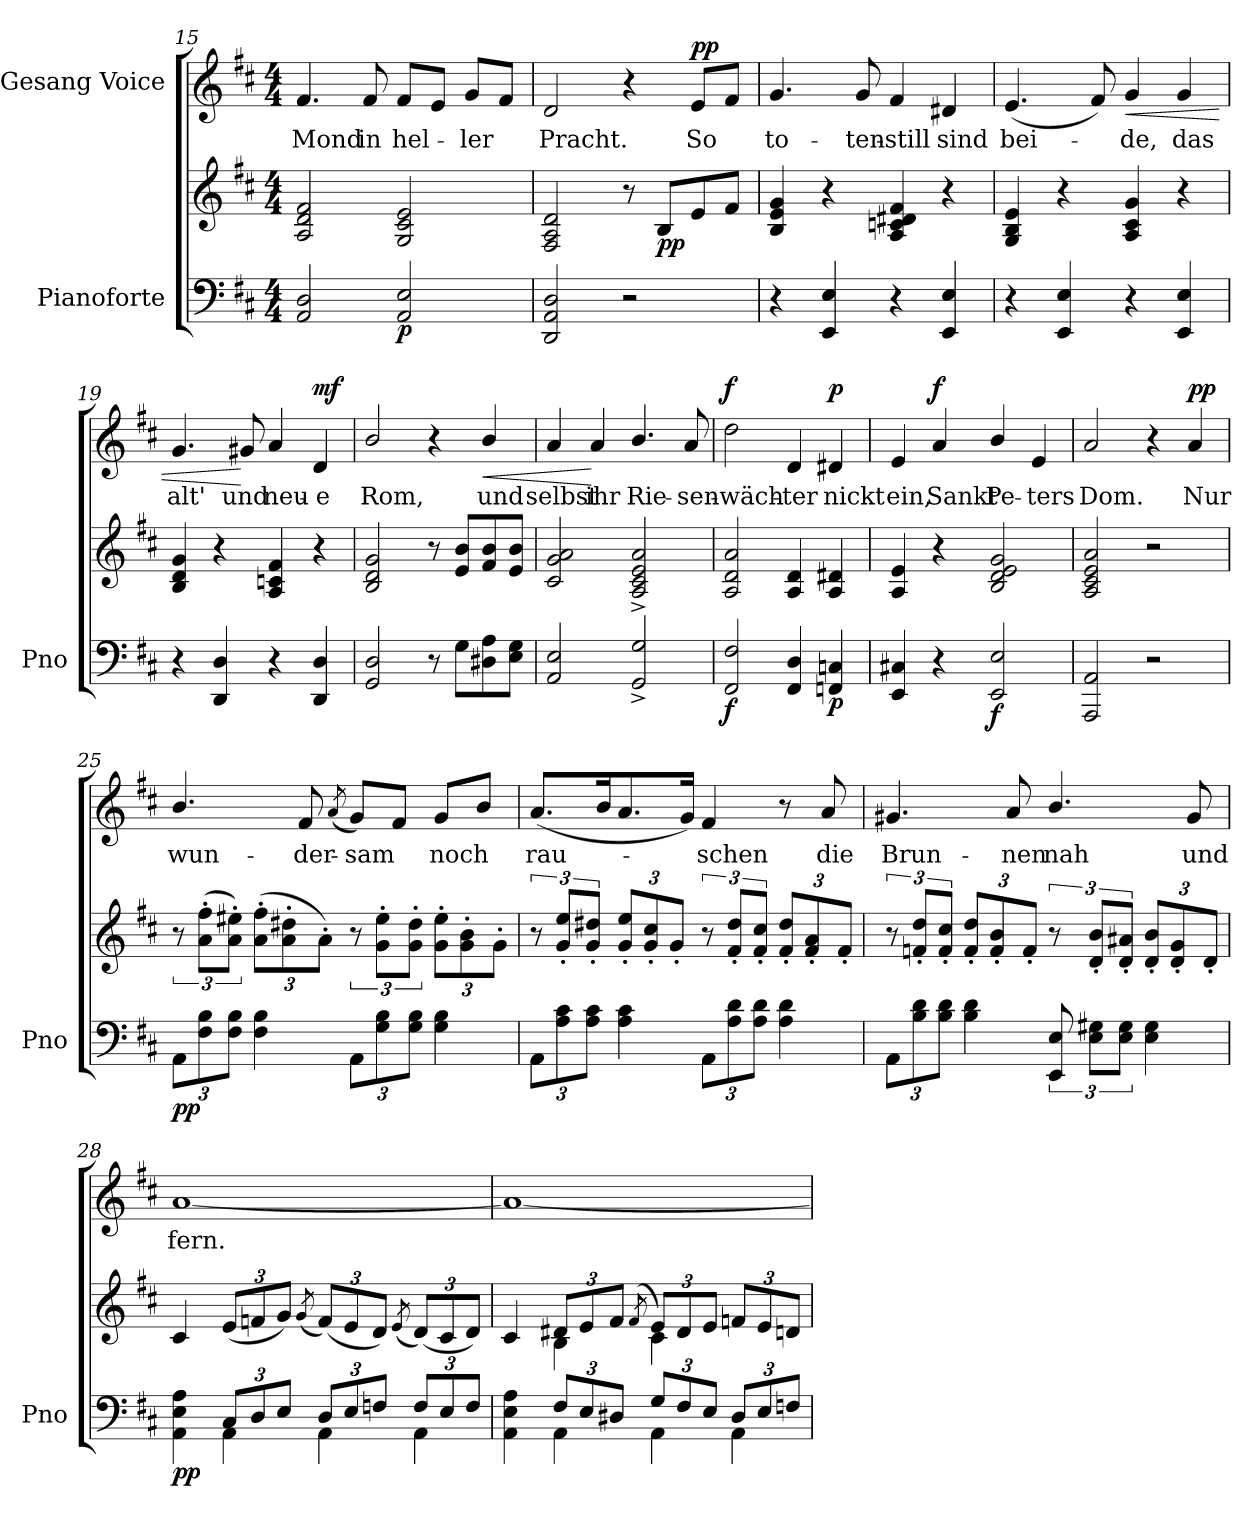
**kern	**kern	**dynam	**kern	**text	**dynam
*part2	*part2	*part2	*part1	*part1	*part1
*staff3	*staff2	*staff2/3	*staff1	*staff1	*staff1
*I"Pianoforte	*	*	*I"Gesang Voice	*	*
*I'Pno	*	*	*	*	*
*clefF4	*clefG2	*	*clefG2	*	*
*k[f#c#]	*k[f#c#]	*	*k[f#c#]	*	*
*M4/4	*M4/4	*	*M4/4	*	*
=15	=15	=15	=15	=15	=15
2AA/ 2D/	2A/ 2d/ 2f#/	.	4.f#/	Mond	.
.	.	.	8f#/	in	.
!	!	!LO:DY:b=2	!	!	!
2AA/ 2E/	2G/ 2c#/ 2e/	p	8f#/L	hel-	.
.	.	.	8e/J	.	.
.	.	.	8g/L	-ler	.
.	.	.	8f#/J	.	.
=16	=16	=16	=16	=16	=16
2DD/ 2AA/ 2D/	2F#/ 2A/ 2d/	.	2d/	Pracht.	.
2r	8r	.	4r	.	.
!	!	!LO:DY:b	!	!	!
.	8B/L	pp	.	.	.
!	!	!	!	!	!LO:DY:a
.	8e/	.	8e/L	So	pp
.	8f#/J	.	8f#/J	.	.
=17	=17	=17	=17	=17	=17
4r	4B/ 4e/ 4g/	.	4.g/	to-	.
4EE/ 4E/	4r	.	.	.	.
.	.	.	8g/	-ten-	.
4r	4A/ 4cn/ 4d#X/ 4f#/	.	4f#/	-still	.
4EE/ 4E/	4r	.	4d#X/	sind	.
=18	=18	=18	=18	=18	=18
4r	4G/ 4B/ 4e/	.	(4.e/	bei-	.
4EE/ 4E/	4r	.	.	.	.
.	.	.	8f#/)	.	.
!	!	!	!	!	!LO:HP:b
4r	4A/ 4c#/ 4g/	.	4g/	-de,	<
4EE/ 4E/	4r	.	4g/	das	.
=19	=19	=19	=19	=19	=19
4r	4B/ 4d/ 4g/	.	4.g/	alt'	.
4DD/ 4D/	4r	.	.	.	.
.	.	.	8g#X/	und	[
4r	4A/ 4cn/ 4f#/	.	4a/	neu-	.
!	!	!	!	!	!LO:DY:a
4DD/ 4D/	4r	.	4d/	-e	mf
=20	=20	=20	=20	=20	=20
2GG/ 2D/	2B/ 2d/ 2g/	.	2b/	Rom,	.
8r	8r	.	4r	.	.
8G\L	8e/ 8b/L	.	.	.	.
!	!	!	!	!	!LO:HP:b
8D#X\ 8A\	8f#/ 8b/	.	4b/	und	<
8E\ 8G\J	8e/ 8b/J	.	.	.	.
=21	=21	=21	=21	=21	=21
2AA/ 2E/	2c#/ 2g/ 2a/	.	4a/	selbst	.
.	.	.	4a/	ihr	[
2GG/^ 2G/^	2A/^> 2c#/^> 2e/^> 2a/^>	.	4.b/	Rie-	.
.	.	.	8a/	-sen-	.
=22	=22	=22	=22	=22	=22
!	!	!LO:DY:b=2	!	!	!LO:DY:a
2FF#/ 2F#/	2A/ 2d/ 2a/	f	2dd\	-wäch-	f
4FF#/ 4D/	4A/ 4d/	.	4d/	-ter	.
!	!	!LO:DY:b=2	!	!	!LO:DY:a
4FFn/ 4Cn/	4A/ 4d#X/	p	4d#X/	nickt	p
=23	=23	=23	=23	=23	=23
4EE/ 4C#X/	4A/ 4e/	.	4e/	ein,	.
!	!	!	!	!	!LO:DY:a
4r	4r	.	4a/	Sankt	f
!	!	!LO:DY:b=2	!	!	!
2EE/ 2E/	2B/ 2d/ 2e/ 2g/	f	4b/	Pe-	.
.	.	.	4e/	-ters	.
=24	=24	=24	=24	=24	=24
2AAA/ 2AA/	2A/ 2c#/ 2e/ 2a/	.	2a/	Dom.	.
2r	2r	.	4r	.	.
!	!	!	!	!	!LO:DY:a
.	.	.	4a/	Nur	pp
=25	=25	=25	=25	=25	=25
*Xbrackettup	*	*	*	*	*
!	!	!LO:DY:b=2	!	!	!
12AA\L	12r	pp	4.b/	wun-	.
12F#\ 12B\	(12a\' 12ff#\'L	.	.	.	.
12F#\ 12B\J	12a\' 12ee#X\'J)	.	.	.	.
4F#\ 4B\	(12a\' 12ff#\'L	.	.	.	.
.	12a\' 12dd#X\'	.	.	.	.
.	.	.	8f#/	-der-	.
.	12a'\J)	.	.	.	.
.	.	.	(8qa/	.	.
12AA\L	12r	.	8g/L)	-sam	.
12G\ 12B\	12g\' 12ee#\'L	.	.	.	.
.	.	.	8f#/J	.	.
12G\ 12B\J	12g\' 12dd#\'J	.	.	.	.
*	*Xbrackettup	*	*	*	*
4G\ 4B\	12g\' 12ee#\'L	.	8g/L	noch	.
.	12g\' 12b\'	.	.	.	.
.	.	.	8b/J	.	.
.	12g'\J	.	.	.	.
=26	=26	=26	=26	=26	=26
*	*brackettup	*	*	*	*
12AA\L	12r	.	(8.a/L	rau-	.
12A\ 12c#\	12g/' 12ee/'L	.	.	.	.
12A\ 12c#\J	12g/' 12dd#X/'J	.	.	.	.
.	.	.	16b/K	.	.
*	*Xbrackettup	*	*	*	*
4A\ 4c#\	12g/' 12ee/'L	.	8.a/	.	.
.	12g/' 12cc#/'	.	.	.	.
.	12g'/J	.	.	.	.
.	.	.	16g/Jk)	.	.
*	*brackettup	*	*	*	*
12AA\L	12r	.	4f#/	-schen	.
12A\ 12d\	12f#/' 12dd#/'L	.	.	.	.
12A\ 12d\J	12f#/' 12cc#/'J	.	.	.	.
*	*Xbrackettup	*	*	*	*
4A\ 4d\	12f#/' 12dd#/'L	.	8r	.	.
.	12f#/' 12a/'	.	.	.	.
.	.	.	8a/	die	.
.	12f#'/J	.	.	.	.
=27	=27	=27	=27	=27	=27
*	*brackettup	*	*	*	*
12AA\L	12r	.	4.g#X/	Brun-	.
12B\ 12d\	12fn/' 12dd/'L	.	.	.	.
12B\ 12d\J	12f/' 12cc#/'J	.	.	.	.
*	*Xbrackettup	*	*	*	*
4B\ 4d\	12f/' 12dd/'L	.	.	.	.
.	12f/' 12b/'	.	.	.	.
.	.	.	8a/	-nen	.
.	12f'/J	.	.	.	.
*brackettup	*brackettup	*	*	*	*
12EE/ 12E/	12r	.	4.b/	nah	.
12E\ 12G#X\L	12d/' 12b/'L	.	.	.	.
12E\ 12G#\J	12d/' 12a#X/'J	.	.	.	.
*	*Xbrackettup	*	*	*	*
4E\ 4G#\	12d/' 12b/'L	.	.	.	.
.	12d/' 12g/'	.	.	.	.
.	.	.	8g#/	und	.
.	12d'/J	.	.	.	.
=28	=28	=28	=28	=28	=28
*^	*	*	*	*	*
!	!	!	!LO:DY:b=2	!	!	!
4AA\ 4E\ 4A\	4ryy	4c#/	pp	[1a	fern.	.
*Xbrackettup	*	*	*	*	*	*
12C#/L	4AA\	(12e/L	.	.	.	.
12D/	.	12fn/	.	.	.	.
12E/J	.	12g/J)	.	.	.	.
.	.	(8qg/	.	.	.	.
12D/L	4AA\	(12f/L)	.	.	.	.
12E/	.	12e/	.	.	.	.
12Fn/J	.	12d/J)	.	.	.	.
.	.	(8qe/	.	.	.	.
12F/L	4AA\	(12d/L)	.	.	.	.
12E/	.	12c#/	.	.	.	.
12F/J	.	12d/J)	.	.	.	.
=29	=29	=29	=29	=29	=29	=29
*	*	*^	*	*	*	*
4AA\ 4E\ 4A\	4ryy	4c#/	4ryy	.	1a_	.	.
12F#/L	4AA\	12d#X/L	4B\	.	.	.	.
12E/	.	12e/	.	.	.	.	.
12D#X/J	.	12f#/J	.	.	.	.	.
.	.	(8qf#/	.	.	.	.	.
12G/L	4AA\	12e/L)	4c#\	.	.	.	.
12F#/	.	12d#/	.	.	.	.	.
12E/J	.	12e/J	.	.	.	.	.
12D#/L	4AA\	12fn/L	4ryy	.	.	.	.
12E/	.	12e/	.	.	.	.	.
12Fn/J	.	12dn/J	.	.	.	.	.
*v	*v	*	*	*	*	*	*
*	*v	*v	*	*	*	*
=	=	=	=	=	=
*-	*-	*-	*-	*-	*-
